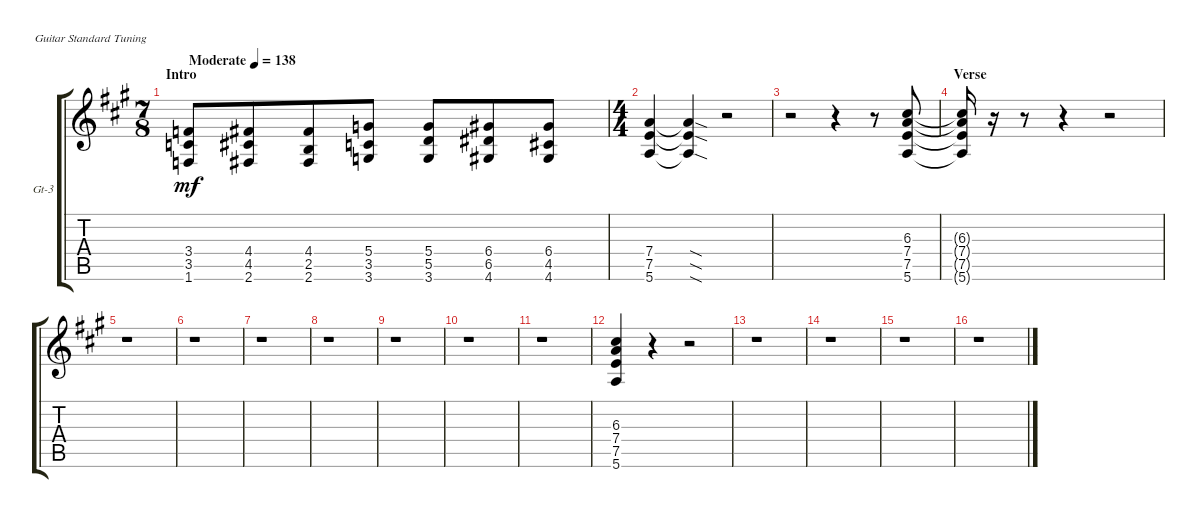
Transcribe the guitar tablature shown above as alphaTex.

\defaultSystemsLayout 4
\bracketExtendMode groupsimilarinstruments
\firstSystemTrackNameOrientation horizontal
\otherSystemsTrackNameOrientation horizontal
\track ("Guitar 3" "Gt-3") {instrument distortionguitar}
\staff {score tabs}
\tuning (E4 B3 G3 D3 A2 E2)
\ts (7 8)
\section ("" "Intro")
\tempo (138 "Moderate")
\clef g2
\scale
0.410405
\ks a
(1.6 3.5 3.4).8{dy mf instrument distortionguitar} (2.6 4.5 4.4).8 (2.6 2.5 4.4).8 (3.6 3.5 5.4).8 (3.6 5.5 5.4).8 (4.6 6.5 6.4).8 (4.6 4.5 6.4).8 |
\ts (4 4)
\scale
0.410405 (5.6 7.5 7.4).4 (5.6{sod t} 7.5{sod t} 7.4{sod t}).4 r.2 |
\scale
0.179191 r.2 r.4 r.8 (5.6 7.5 7.4 6.3).8 |
\section ("" "Verse")
\scale
0.333333 (5.6{t} 7.5{t} 7.4{t} 6.3{t}).16 r.16 r.8 r.4 r.2 |
\scale
0.333333 r.1 |
\scale
0.333333 r.1 |
\scale
0.333333 r.1 |
\scale
0.333333 r.1 |
\scale
0.333333 r.1 |
\scale
0.333333 r.1 |
\scale
0.333333 r.1 |
\scale
0.333333 (5.6 7.5 7.4 6.3).4 r.4 r.2 |
\scale
0.333333 r.1 |
\scale
0.333333 r.1 |
\scale
0.333333 r.1 |
\scale
0.333333 r.1
